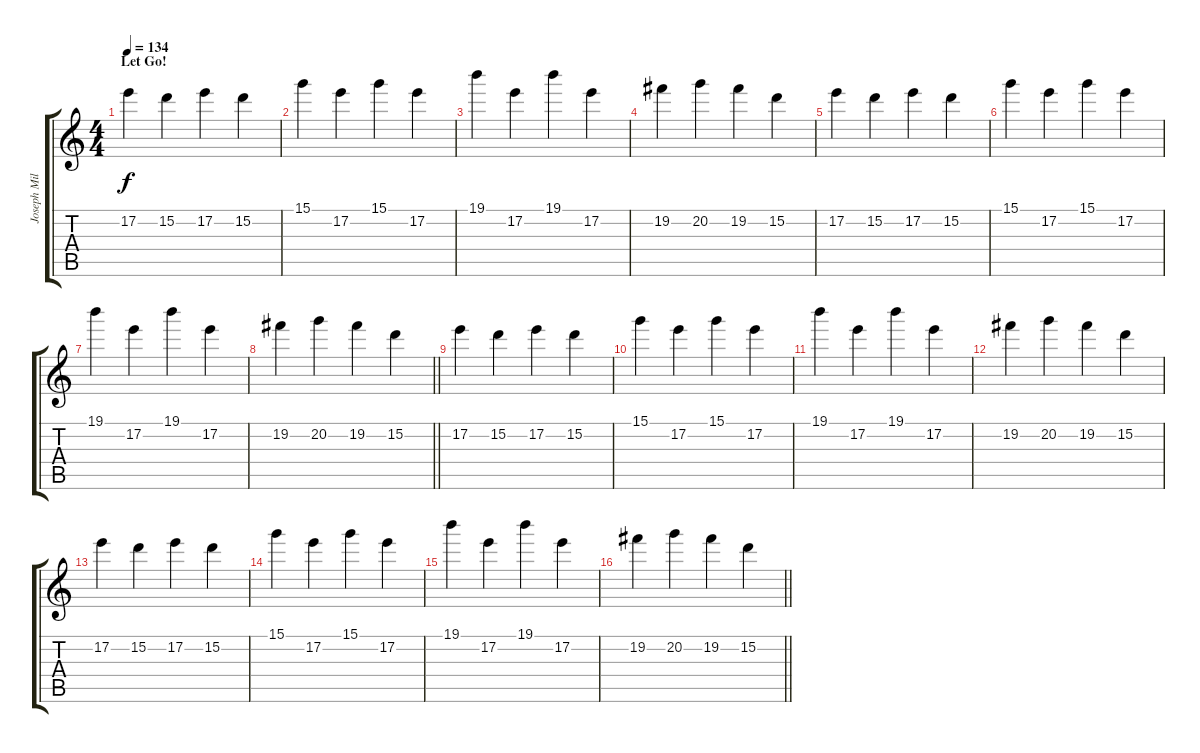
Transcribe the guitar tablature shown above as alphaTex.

\track ("Joseph Milligan" "Joseph Mil") {instrument electricguitarjazz}
\staff {score tabs}
\tuning (E4 B3 G3 D3 A2 E2) {hide}
\ts (4 4)
\section ("" "Let Go!")
\tempo 134
\clef g2
\ks c
17.2.4{dy f} 15.2.4 17.2.4 15.2.4 |
15.1.4 17.2.4 15.1.4 17.2.4 |
19.1.4 17.2.4 19.1.4 17.2.4 |
19.2.4 20.2.4 19.2.4 15.2.4 |
17.2.4 15.2.4 17.2.4 15.2.4 |
15.1.4 17.2.4 15.1.4 17.2.4 |
19.1.4 17.2.4 19.1.4 17.2.4 |
\barLineRight lightlight
19.2.4 20.2.4 19.2.4 15.2.4 |
17.2.4 15.2.4 17.2.4 15.2.4 |
15.1.4 17.2.4 15.1.4 17.2.4 |
19.1.4 17.2.4 19.1.4 17.2.4 |
19.2.4 20.2.4 19.2.4 15.2.4 |
17.2.4 15.2.4 17.2.4 15.2.4 |
15.1.4 17.2.4 15.1.4 17.2.4 |
19.1.4 17.2.4 19.1.4 17.2.4 |
\barLineRight lightlight
19.2.4 20.2.4 19.2.4 15.2.4
